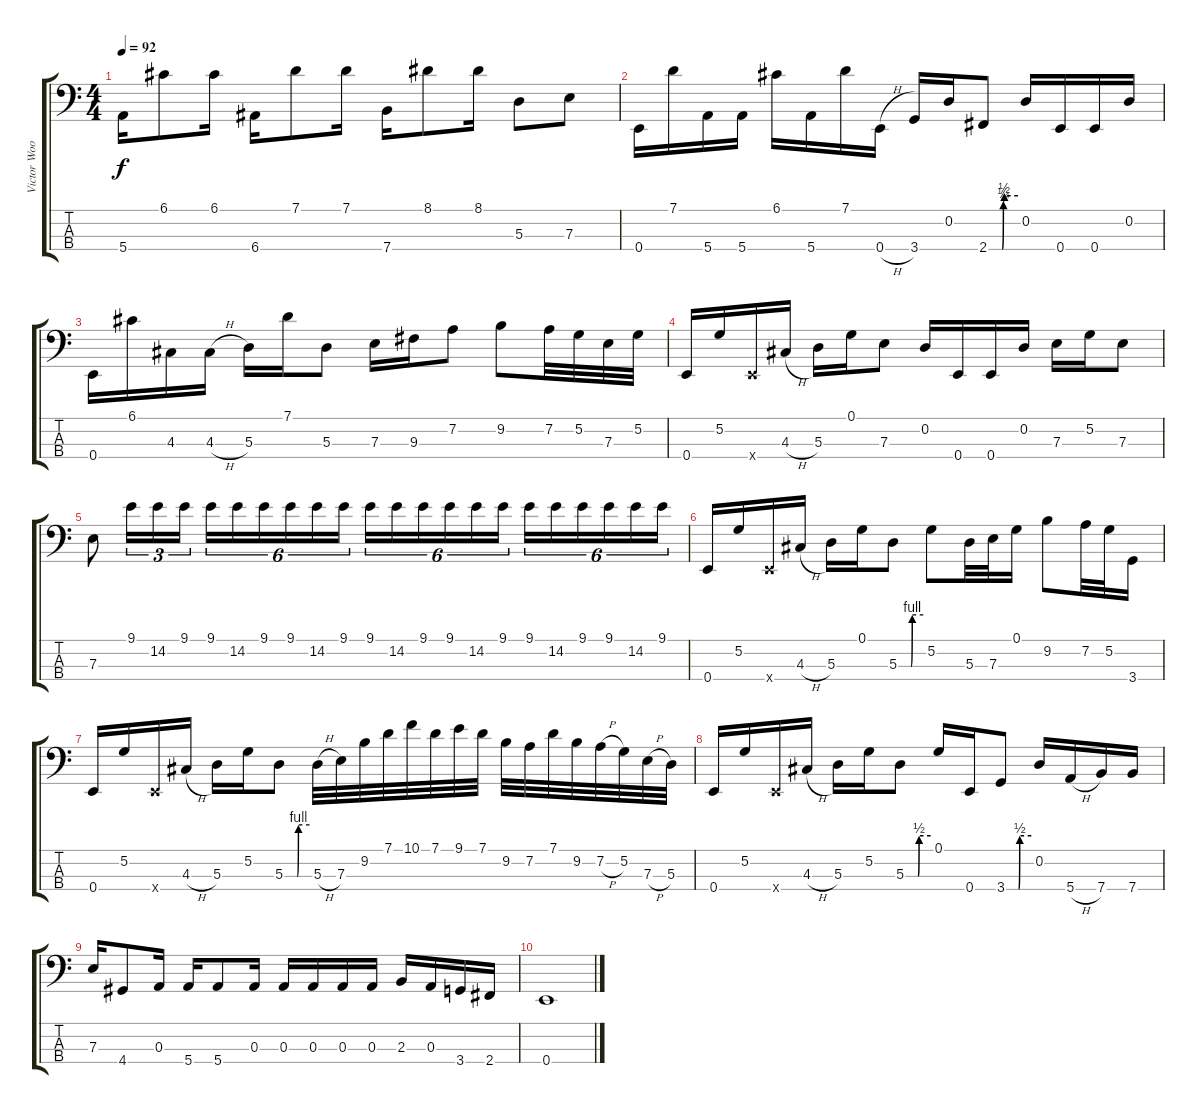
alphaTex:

\track ("Victor Wooten" "Victor Woo") {instrument slapbass1}
\staff {score tabs}
\tuning (G2 D2 A1 E1) {hide}
\ts (4 4)
\tempo 92
\clef f4
\ks c
5.4.16{dy f} 6.1.8 6.1.16 6.4.16 7.1.8 7.1.16 7.4.16 8.1.8 8.1.16 5.3.8 7.3.8 |
0.4.16 7.1.16 5.4.16 5.4.16 6.1.16 5.4.16 7.1.16 0.4{h}.16 3.4.16 0.2.16 2.4{be (custom 0 0 28 0 30 1 32 2 60 2)}.8 0.2.16 0.4.16 0.4.16 0.2.16 |
0.4.16 6.1.16 4.3.16 4.3{h}.16 5.3.16 7.1.16 5.3.8 7.3.16 9.3.16 7.2.8 9.2.8 7.2.32 5.2.32 7.3.32 5.2.32 |
0.4.16 5.2.16 0.4{x}.16 4.3{h}.16 5.3.16 0.1.16 7.3.8 0.2.16 0.4.16 0.4.16 0.2.16 7.3.16 5.2.16 7.3.8 |
7.3.8 9.1.16{tu (3 2)} 14.2.16{tu (3 2)} 9.1.16{tu (3 2)} 9.1.16{tu (6 4)} 14.2.16{tu (6 4)} 9.1.16{tu (6 4)} 9.1.16{tu (6 4)} 14.2.16{tu (6 4)} 9.1.16{tu (6 4)} 9.1.16{tu (6 4)} 14.2.16{tu (6 4)} 9.1.16{tu (6 4)} 9.1.16{tu (6 4)} 14.2.16{tu (6 4)} 9.1.16{tu (6 4)} 9.1.16{tu (6 4)} 14.2.16{tu (6 4)} 9.1.16{tu (6 4)} 9.1.16{tu (6 4)} 14.2.16{tu (6 4)} 9.1.16{tu (6 4)} |
0.4.16 5.2.16 0.4{x}.16 4.3{h}.16 5.3.16 0.1.16 5.3{be (custom 0 0 30 0 33 4 60 4)}.8 5.2.8 5.3.32 7.3.32 0.1.16 9.2.8 7.2.32 5.2.32 3.4.16 |
0.4.16 5.2.16 0.4{x}.16 4.3{h}.16 5.3.16 5.2.16 5.3{be (custom 0 0 30 0 33 4 60 4)}.8 5.3{h}.32 7.3.32 9.2.32 7.1.32 10.1.32 7.1.32 9.1.32 7.1.32 9.2.32 7.2.32 7.1.32 9.2.32 7.2{h}.32 5.2.32 7.3{h}.32 5.3.32 |
0.4.16 5.2.16 0.4{x}.16 4.3{h}.16 5.3.16 5.2.16 5.3{be (custom 0 0 30 0 32 2 60 2)}.8 0.1.16 0.4.16 3.4{be (custom 0 0 30 0 32 2 60 2)}.8 0.2.16 5.4{h}.16 7.4.16 7.4.16 |
7.3.16 4.4.8 0.3.16 5.4.16 5.4.8 0.3.16 0.3.16 0.3.16 0.3.16 0.3.16 2.3.16 0.3.16 3.4.16 2.4.16 |
0.4.1
